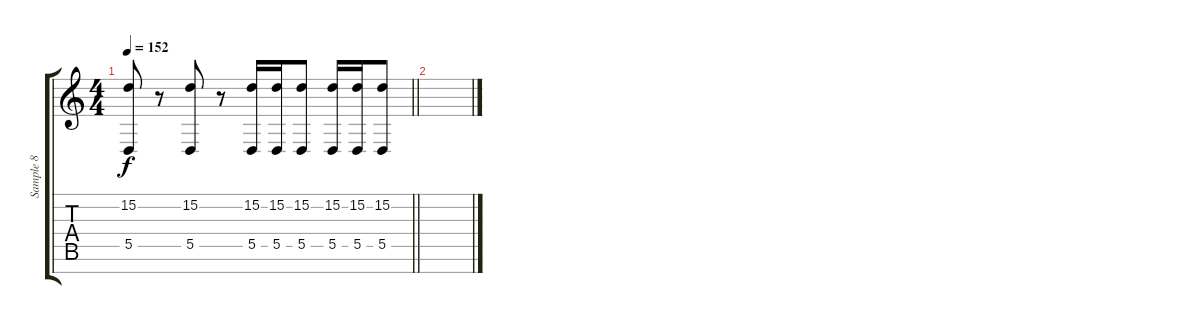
\track ("Sample 8" "Sample 8") {instrument lead2sawtooth}
\staff {score tabs}
\tuning (E4 B3 G3 D3 A2 E2 B1) {hide}
\ts (4 4)
\tempo 152
\clef g2
\barLineRight lightlight
\ks c
(15.2 5.5).8{dy f} r.8 (15.2 5.5).8 r.8 (15.2 5.5).16 (15.2 5.5).16 (15.2 5.5).8 (15.2 5.5).16 (15.2 5.5).16 (15.2 5.5).8 |
\section ("" " ")
